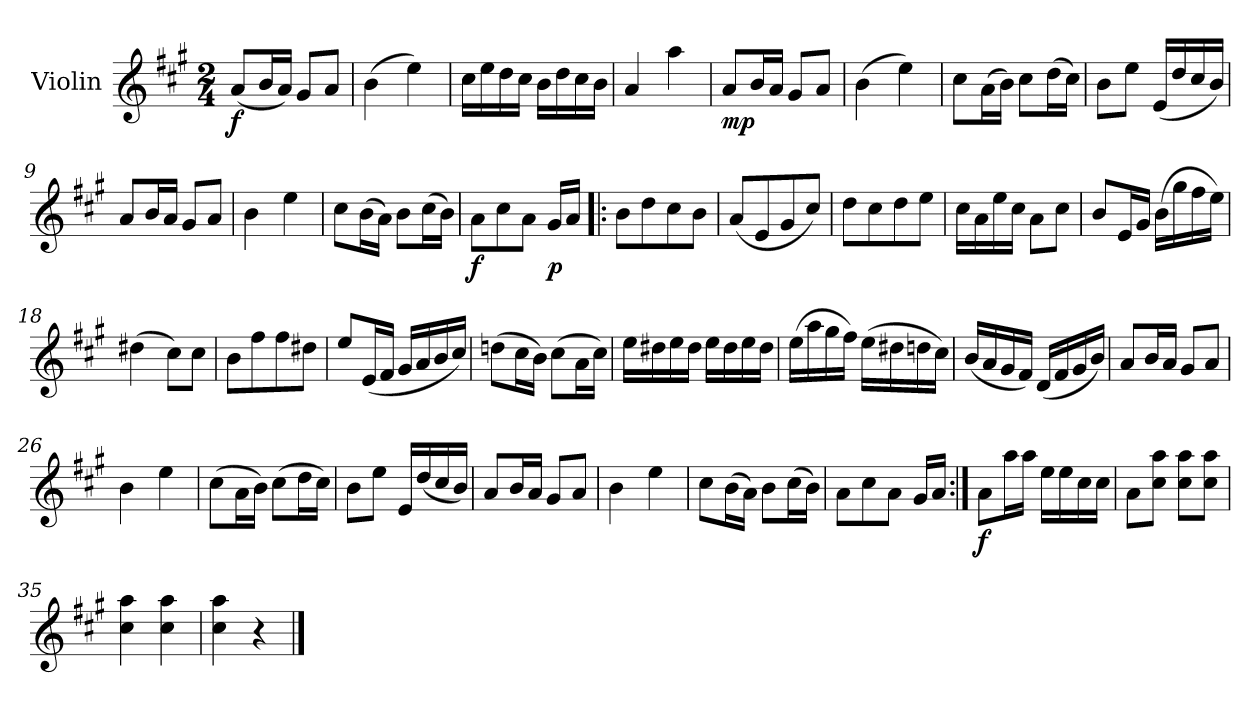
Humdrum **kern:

**kern	**dynam
*part1	*part1
*staff1	*staff1
*I"Violin	*
*I'Vln.	*
*clefG2	*
*k[f#c#g#]	*
*M2/4	*
=1	=1
!	!LO:DY:b
(<8a/L	f
16b/L	.
16a/JJ)	.
8g#/L	.
8a/J	.
=2	=2
(>4b\	.
4ee\)	.
=3	=3
16cc#\LL	.
16ee\	.
16dd\	.
16cc#\JJ	.
16b\LL	.
16dd\	.
16cc#\	.
16b\JJ	.
=4	=4
4a/	.
4aa\	.
=5	=5
!	!LO:DY:b
8a/L	mp
16b/L	.
16a/JJ	.
8g#/L	.
8a/J	.
=6	=6
(>4b\	.
4ee\)	.
=7	=7
8cc#\L	.
(>16a\L	.
16b\JJ)	.
8cc#\L	.
(>16dd\L	.
16cc#\JJ)	.
!!LO:LB:g=z
=8	=8
8b\L	.
8ee\J	.
(<16e/LL	.
16dd/	.
16cc#/	.
16b/JJ)	.
=9	=9
8a/L	.
16b/L	.
16a/JJ	.
8g#/L	.
8a/J	.
=10	=10
4b\	.
4ee\	.
=11	=11
8cc#\L	.
(>16b\L	.
16a\JJ)	.
8b\L	.
(>16cc#\L	.
16b\JJ)	.
=12	=12
!	!LO:DY:b
8a\L	f
8cc#\	.
8a\J	.
!	!LO:DY:b
16g#/LL	p
16a/JJ	.
=13!|:	=13!|:
8b\L	.
8dd\	.
8cc#\	.
8b\J	.
=14	=14
(<8a/L	.
8e/	.
8g#/	.
8cc#/J)	.
!!LO:LB:g=z
=15	=15
8dd\L	.
8cc#\	.
8dd\	.
8ee\J	.
=16	=16
16cc#\LL	.
16a\	.
16ee\	.
16cc#\JJ	.
8a\L	.
8cc#\J	.
=17	=17
8b/L	.
16e/L	.
16g#/JJ	.
(>16b\LL	.
16gg#\	.
16ff#\	.
16ee\JJ)	.
=18	=18
(>4dd#X\	.
8cc#\L)	.
8cc#\J	.
=19	=19
8b\L	.
8ff#\	.
8ff#\	.
8dd#X\J	.
=20	=20
8ee/L	.
(<16e/L	.
16f#/JJ	.
16g#/LL	.
16a/	.
16b/	.
16cc#/JJ)	.
!!LO:LB:g=z
=21	=21
(>8ddn\L	.
16cc#\L	.
16b\JJ)	.
(>8cc#\L	.
16a\L	.
16cc#\JJ)	.
=22	=22
16ee\LL	.
16dd#X\	.
16ee\	.
16dd#\JJ	.
16ee\LL	.
16dd#\	.
16ee\	.
16dd#\JJ	.
=23	=23
(>16ee\LL	.
16aa\	.
16gg#\	.
16ff#\JJ)	.
(>16ee\LL	.
16dd#X\	.
16ddn\	.
16cc#\JJ)	.
=24	=24
(<16b/LL	.
16a/	.
16g#/	.
16f#/JJ)	.
(<16d/LL	.
16f#/	.
16g#/	.
16b/JJ)	.
=25	=25
8a/L	.
16b/L	.
16a/JJ	.
8g#/L	.
8a/J	.
=26	=26
4b\	.
4ee\	.
!!LO:LB:g=z
=27	=27
(>8cc#\L	.
16a\L	.
16b\JJ)	.
(>8cc#\L	.
16dd\L	.
16cc#\JJ)	.
=28	=28
8b\L	.
8ee\J	.
16e/LL	.
(<16dd/	.
16cc#/	.
16b/JJ)	.
=29	=29
8a/L	.
16b/L	.
16a/JJ	.
8g#/L	.
8a/J	.
=30	=30
4b\	.
4ee\	.
=31	=31
8cc#\L	.
(>16b\L	.
16a\JJ)	.
8b\L	.
(>16cc#\L	.
16b\JJ)	.
=32	=32
8a\L	.
8cc#\	.
8a\J	.
16g#/LL	.
16a/JJ	.
!!LO:LB:g=z
=33:|!	=33:|!
!	!LO:DY:b
8a\L	f
16aa\L	.
16aa\JJ	.
16ee\LL	.
16ee\	.
16cc#\	.
16cc#\JJ	.
=34	=34
8a\L	.
8cc#\ 8aa\J	.
8cc#\ 8aa\L	.
8cc#\ 8aa\J	.
=35	=35
4cc#\ 4aa\	.
4cc#\ 4aa\	.
=36	=36
4cc#\ 4aa\	.
4r	.
==	==
*-	*-
